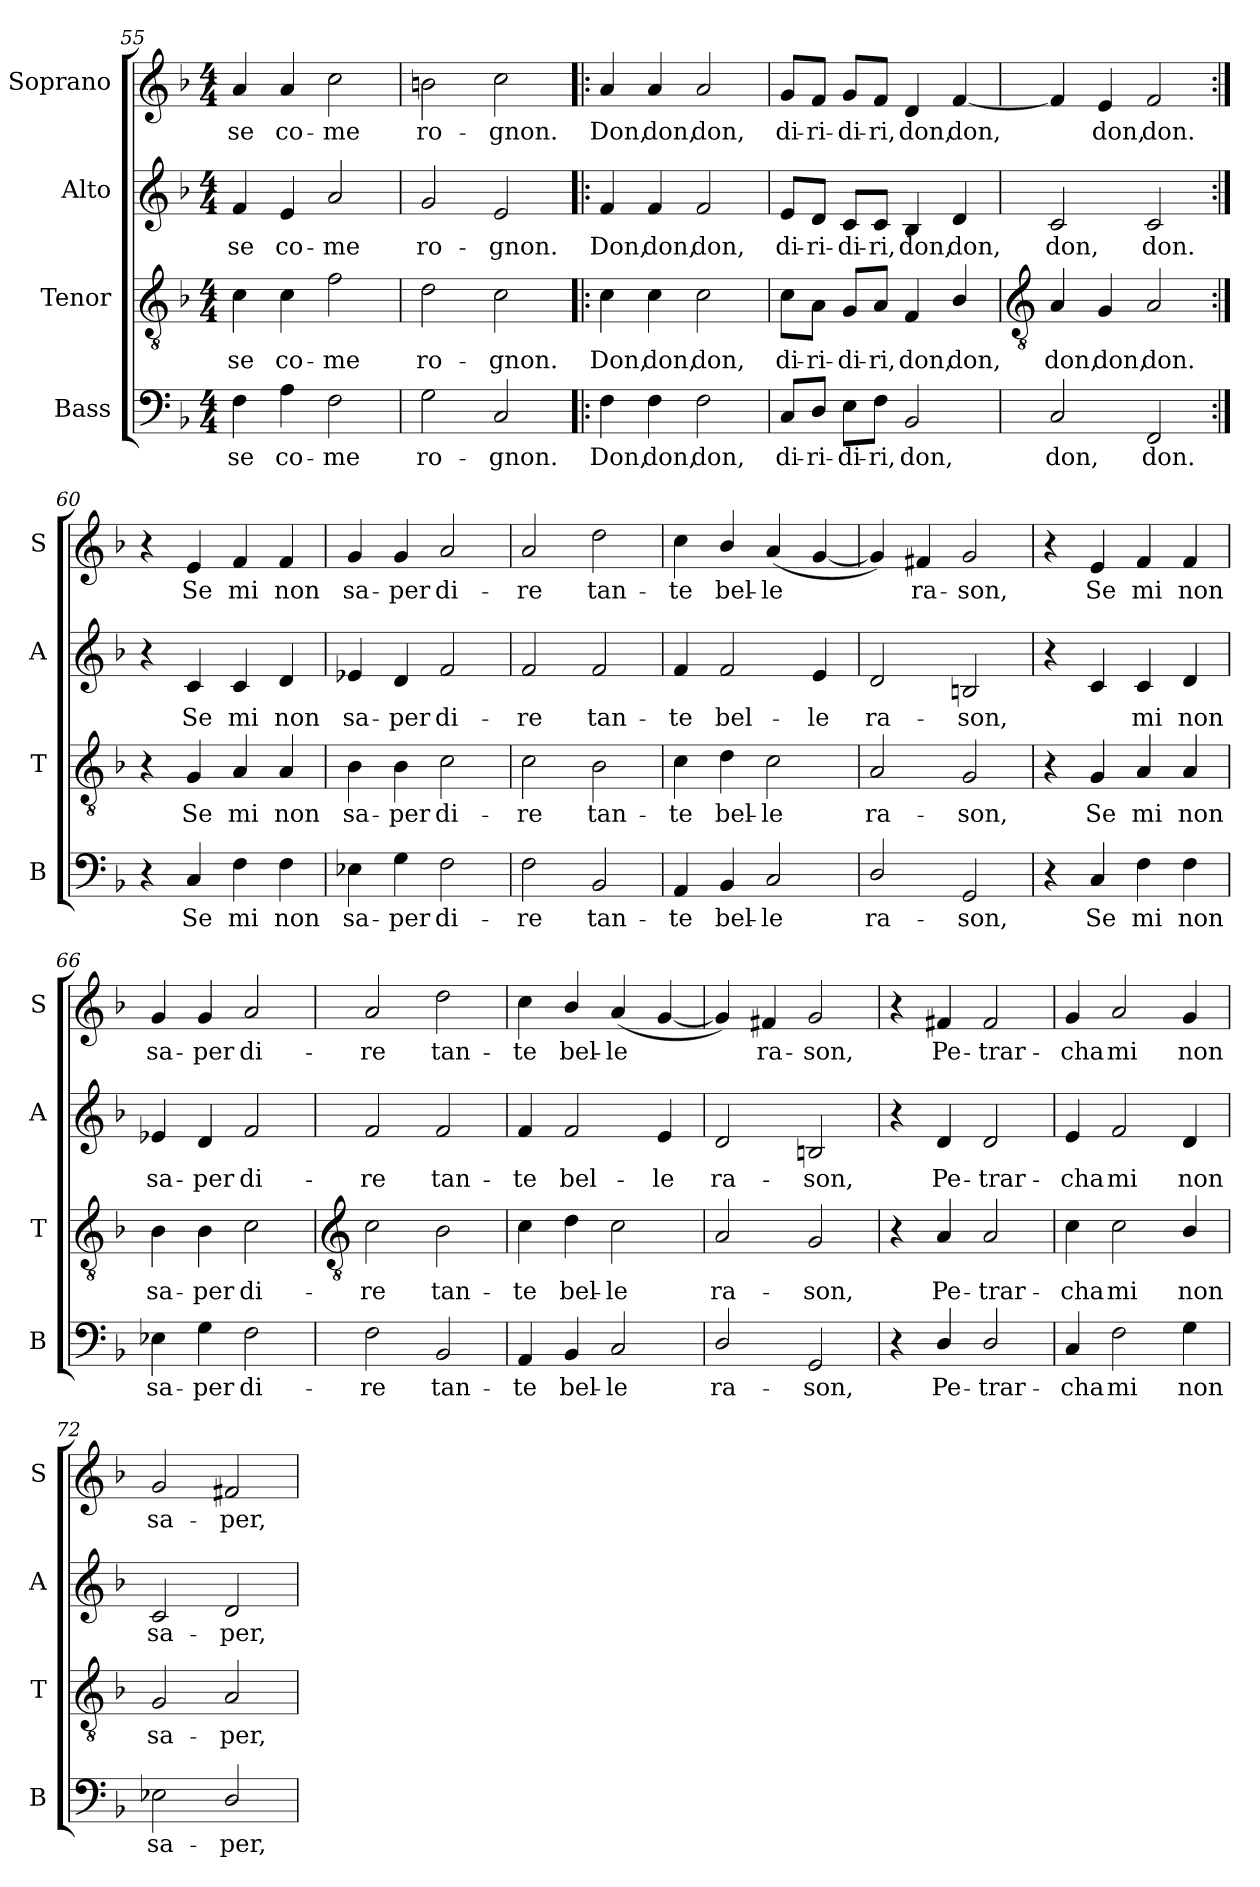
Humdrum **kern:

**kern	**text	**kern	**text	**kern	**text	**kern	**text
*part4	*part4	*part3	*part3	*part2	*part2	*part1	*part1
*staff4	*staff4	*staff3	*staff3	*staff2	*staff2	*staff1	*staff1
*I"Bass	*	*I"Tenor	*	*I"Alto	*	*I"Soprano	*
*I'B	*	*I'T	*	*I'A	*	*I'S	*
*clefF4	*	*clefGv2	*	*clefG2	*	*clefG2	*
*k[b-]	*	*k[b-]	*	*k[b-]	*	*k[b-]	*
*F:	*	*F:	*	*F:	*	*F:	*
*M4/4	*	*M4/4	*	*M4/4	*	*M4/4	*
=55	=55	=55	=55	=55	=55	=55	=55
!	!LO:LY:b	!	!LO:LY:b	!	!LO:LY:b	!	!LO:LY:b
4F	-se	4c	-se	4f	-se	4a	-se
!	!LO:LY:b	!	!LO:LY:b	!	!LO:LY:b	!	!LO:LY:b
4A	co-	4c	co-	4e	co-	4a	co-
!	!LO:LY:b	!	!LO:LY:b	!	!LO:LY:b	!	!LO:LY:b
2F	-me	2f	-me	2a	-me	2cc	-me
=56	=56	=56	=56	=56	=56	=56	=56
!	!LO:LY:b	!	!LO:LY:b	!	!LO:LY:b	!	!LO:LY:b
2G	ro-	2d	ro-	2g	ro-	2bn	ro-
!	!LO:LY:b	!	!LO:LY:b	!	!LO:LY:b	!	!LO:LY:b
2C	-gnon.	2c	-gnon.	2e	-gnon.	2cc	-gnon.
=57!|:	=57!|:	=57!|:	=57!|:	=57!|:	=57!|:	=57!|:	=57!|:
!	!LO:LY:b	!	!LO:LY:b	!	!LO:LY:b	!	!LO:LY:b
4F	Don,	4c	Don,	4f	Don,	4a	Don,
!	!LO:LY:b	!	!LO:LY:b	!	!LO:LY:b	!	!LO:LY:b
4F	don,	4c	don,	4f	don,	4a	don,
!	!LO:LY:b	!	!LO:LY:b	!	!LO:LY:b	!	!LO:LY:b
2F	don,	2c	don,	2f	don,	2a	don,
=58	=58	=58	=58	=58	=58	=58	=58
!	!LO:LY:b	!	!LO:LY:b	!	!LO:LY:b	!	!LO:LY:b
8C/L	di-	8c\L	di-	8e/L	di-	8g/L	di-
!	!LO:LY:b	!	!LO:LY:b	!	!LO:LY:b	!	!LO:LY:b
8D/J	-ri-	8A\J	-ri-	8d/J	-ri-	8f/J	-ri-
!	!LO:LY:b	!	!LO:LY:b	!	!LO:LY:b	!	!LO:LY:b
8E\L	-di-	8G/L	-di-	8c/L	-di-	8g/L	-di-
!	!LO:LY:b	!	!LO:LY:b	!	!LO:LY:b	!	!LO:LY:b
8F\J	-ri,	8A/J	-ri,	8c/J	-ri,	8f/J	-ri,
!	!LO:LY:b	!	!LO:LY:b	!	!LO:LY:b	!	!LO:LY:b
2BB-	don,	4F	don,	4B-	don,	4d	don,
!	!	!	!LO:LY:b	!	!LO:LY:b	!	!LO:LY:b
.	.	4B-/	don,	4d	don,	[4f	don,
!!LO:LB:g=z
=59	=59	=59	=59	=59	=59	=59	=59
*	*	*clefGv2	*	*	*	*	*
!	!LO:LY:b	!	!LO:LY:b	!	!LO:LY:b	!	!
2C	don,	4A	don,	2c	don,	4f]	.
!	!	!	!LO:LY:b	!	!	!	!LO:LY:b
.	.	4G	don,	.	.	4e	don,
!	!LO:LY:b	!	!LO:LY:b	!	!LO:LY:b	!	!LO:LY:b
2FF	don.	2A	don.	2c	don.	2f	don.
=60:|!	=60:|!	=60:|!	=60:|!	=60:|!	=60:|!	=60:|!	=60:|!
4r	.	4r	.	4r	.	4r	.
!	!LO:LY:b	!	!LO:LY:b	!	!LO:LY:b	!	!LO:LY:b
4C	Se	4G	Se	4c	Se	4e	Se
!	!LO:LY:b	!	!LO:LY:b	!	!LO:LY:b	!	!LO:LY:b
4F	mi	4A	mi	4c	mi	4f	mi
!	!LO:LY:b	!	!LO:LY:b	!	!LO:LY:b	!	!LO:LY:b
4F	non	4A	non	4d	non	4f	non
=61	=61	=61	=61	=61	=61	=61	=61
!	!LO:LY:b	!	!LO:LY:b	!	!LO:LY:b	!	!LO:LY:b
4E-X	sa-	4B-	sa-	4e-X	sa-	4g	sa-
!	!LO:LY:b	!	!LO:LY:b	!	!LO:LY:b	!	!LO:LY:b
4G	-per	4B-	-per	4d	-per	4g	-per
!	!LO:LY:b	!	!LO:LY:b	!	!LO:LY:b	!	!LO:LY:b
2F	di-	2c	di-	2f	di-	2a	di-
=62	=62	=62	=62	=62	=62	=62	=62
!	!LO:LY:b	!	!LO:LY:b	!	!LO:LY:b	!	!LO:LY:b
2F	-re	2c	-re	2f	-re	2a	-re
!	!LO:LY:b	!	!LO:LY:b	!	!LO:LY:b	!	!LO:LY:b
2BB-	tan-	2B-	tan-	2f	tan-	2dd	tan-
=63	=63	=63	=63	=63	=63	=63	=63
!	!LO:LY:b	!	!LO:LY:b	!	!LO:LY:b	!	!LO:LY:b
4AA	-te	4c	-te	4f	-te	4cc	-te
!	!LO:LY:b	!	!LO:LY:b	!	!LO:LY:b	!	!LO:LY:b
4BB-	bel-	4d	bel-	2f	bel-	4b-/	bel-
!	!LO:LY:b	!	!LO:LY:b	!	!	!	!LO:LY:b
2C	-le	2c	-le	.	.	(<4a	-le
!	!	!	!	!	!LO:LY:b	!	!
.	.	.	.	4e	-le	[4g	.
=64	=64	=64	=64	=64	=64	=64	=64
!	!LO:LY:b	!	!LO:LY:b	!	!LO:LY:b	!	!
2D/	ra-	2A	ra-	2d	ra-	4g])	.
!	!	!	!	!	!	!	!LO:LY:b
.	.	.	.	.	.	4f#X	ra-
!	!LO:LY:b	!	!LO:LY:b	!	!LO:LY:b	!	!LO:LY:b
2GG	-son,	2G	-son,	2Bn	-son,	2g	-son,
=65	=65	=65	=65	=65	=65	=65	=65
4r	.	4r	.	4r	.	4r	.
!	!LO:LY:b	!	!LO:LY:b	!	!	!	!LO:LY:b
4C	Se	4G	Se	4c	.	4e	Se
!	!LO:LY:b	!	!LO:LY:b	!	!LO:LY:b	!	!LO:LY:b
4F	mi	4A	mi	4c	mi	4f	mi
!	!LO:LY:b	!	!LO:LY:b	!	!LO:LY:b	!	!LO:LY:b
4F	non	4A	non	4d	non	4f	non
=66	=66	=66	=66	=66	=66	=66	=66
!	!LO:LY:b	!	!LO:LY:b	!	!LO:LY:b	!	!LO:LY:b
4E-X	sa-	4B-	sa-	4e-X	sa-	4g	sa-
!	!LO:LY:b	!	!LO:LY:b	!	!LO:LY:b	!	!LO:LY:b
4G	-per	4B-	-per	4d	-per	4g	-per
!	!LO:LY:b	!	!LO:LY:b	!	!LO:LY:b	!	!LO:LY:b
2F	di-	2c	di-	2f	di-	2a	di-
!!LO:LB:g=z
=67	=67	=67	=67	=67	=67	=67	=67
*	*	*clefGv2	*	*	*	*	*
!	!LO:LY:b	!	!LO:LY:b	!	!LO:LY:b	!	!LO:LY:b
2F	-re	2c	-re	2f	-re	2a	-re
!	!LO:LY:b	!	!LO:LY:b	!	!LO:LY:b	!	!LO:LY:b
2BB-	tan-	2B-	tan-	2f	tan-	2dd	tan-
=68	=68	=68	=68	=68	=68	=68	=68
!	!LO:LY:b	!	!LO:LY:b	!	!LO:LY:b	!	!LO:LY:b
4AA	-te	4c	-te	4f	-te	4cc	-te
!	!LO:LY:b	!	!LO:LY:b	!	!LO:LY:b	!	!LO:LY:b
4BB-	bel-	4d	bel-	2f	bel-	4b-/	bel-
!	!LO:LY:b	!	!LO:LY:b	!	!	!	!LO:LY:b
2C	-le	2c	-le	.	.	(<4a	-le
!	!	!	!	!	!LO:LY:b	!	!
.	.	.	.	4e	-le	[4g	.
=69	=69	=69	=69	=69	=69	=69	=69
!	!LO:LY:b	!	!LO:LY:b	!	!LO:LY:b	!	!
2D/	ra-	2A	ra-	2d	ra-	4g])	.
!	!	!	!	!	!	!	!LO:LY:b
.	.	.	.	.	.	4f#X	ra-
!	!LO:LY:b	!	!LO:LY:b	!	!LO:LY:b	!	!LO:LY:b
2GG	-son,	2G	-son,	2Bn	-son,	2g	-son,
=70	=70	=70	=70	=70	=70	=70	=70
4r	.	4r	.	4r	.	4r	.
!	!LO:LY:b	!	!LO:LY:b	!	!LO:LY:b	!	!LO:LY:b
4D/	Pe-	4A	Pe-	4d	Pe-	4f#X	Pe-
!	!LO:LY:b	!	!LO:LY:b	!	!LO:LY:b	!	!LO:LY:b
2D/	-trar-	2A	-trar-	2d	-trar-	2f#	-trar-
=71	=71	=71	=71	=71	=71	=71	=71
!	!LO:LY:b	!	!LO:LY:b	!	!LO:LY:b	!	!LO:LY:b
4C	-cha	4c	-cha	4e	-cha	4g	-cha
!	!LO:LY:b	!	!LO:LY:b	!	!LO:LY:b	!	!LO:LY:b
2F	mi	2c	mi	2f	mi	2a	mi
!	!LO:LY:b	!	!LO:LY:b	!	!LO:LY:b	!	!LO:LY:b
4G	non	4B-/	non	4d	non	4g	non
=72	=72	=72	=72	=72	=72	=72	=72
!	!LO:LY:b	!	!LO:LY:b	!	!LO:LY:b	!	!LO:LY:b
2E-X	sa-	2G	sa-	2c	sa-	2g	sa-
!	!LO:LY:b	!	!LO:LY:b	!	!LO:LY:b	!	!LO:LY:b
2D/	-per,	2A	-per,	2d	-per,	2f#X	-per,
=	=	=	=	=	=	=	=
*-	*-	*-	*-	*-	*-	*-	*-
